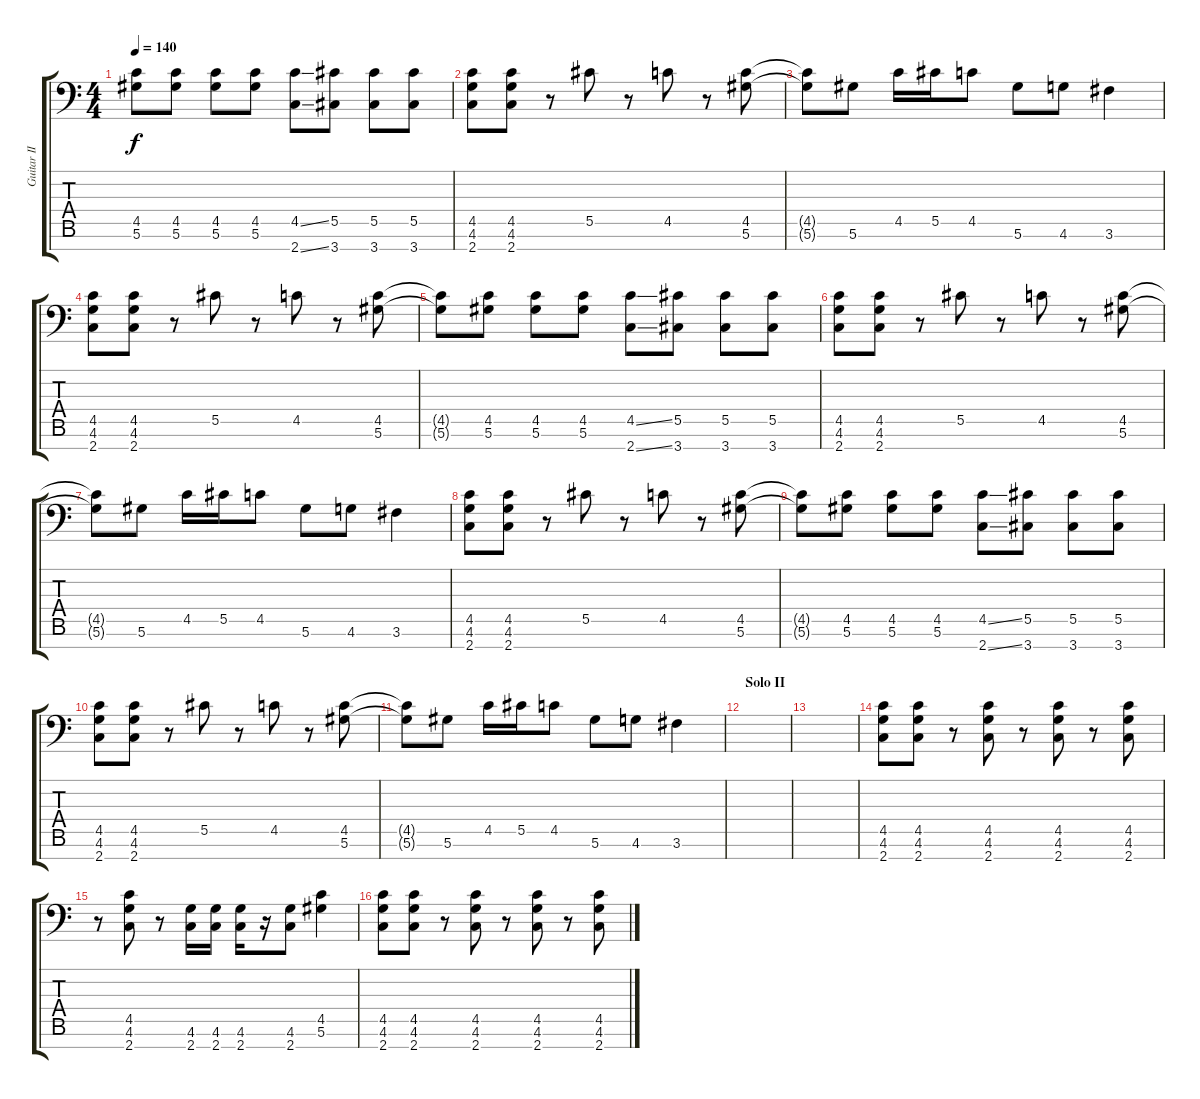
\track ("Guitar II" "Guitar II") {instrument distortionguitar}
\staff {score tabs}
\tuning (Eb4 Bb3 Gb3 Db3 Ab2 Eb2 Bb1) {hide}
\ts (4 4)
\tempo 140
\clef f4
\ks c
(4.5{t} 5.6{t}).8{dy f} (4.5 5.6).8 (4.5 5.6).8 (4.5 5.6).8 (4.5{ss} 2.7{ss}).8 (5.5 3.7).8 (5.5 3.7).8 (5.5 3.7).8 |
(4.5 4.6 2.7).8 (4.5 4.6 2.7).8 r.8 5.5.8 r.8 4.5.8 r.8 (4.5 5.6).8 |
(4.5{t} 5.6{t}).8 5.6.8 4.5.16 5.5.16 4.5.8 5.6.8 4.6.8 3.6.4 |
(4.5 4.6 2.7).8 (4.5 4.6 2.7).8 r.8 5.5.8 r.8 4.5.8 r.8 (4.5 5.6).8 |
(4.5{t} 5.6{t}).8 (4.5 5.6).8 (4.5 5.6).8 (4.5 5.6).8 (4.5{ss} 2.7{ss}).8 (5.5 3.7).8 (5.5 3.7).8 (5.5 3.7).8 |
(4.5 4.6 2.7).8 (4.5 4.6 2.7).8 r.8 5.5.8 r.8 4.5.8 r.8 (4.5 5.6).8 |
(4.5{t} 5.6{t}).8 5.6.8 4.5.16 5.5.16 4.5.8 5.6.8 4.6.8 3.6.4 |
(4.5 4.6 2.7).8 (4.5 4.6 2.7).8 r.8 5.5.8 r.8 4.5.8 r.8 (4.5 5.6).8 |
(4.5{t} 5.6{t}).8 (4.5 5.6).8 (4.5 5.6).8 (4.5 5.6).8 (4.5{ss} 2.7{ss}).8 (5.5 3.7).8 (5.5 3.7).8 (5.5 3.7).8 |
(4.5 4.6 2.7).8 (4.5 4.6 2.7).8 r.8 5.5.8 r.8 4.5.8 r.8 (4.5 5.6).8 |
(4.5{t} 5.6{t}).8 5.6.8 4.5.16 5.5.16 4.5.8 5.6.8 4.6.8 3.6.4 |
\section ("" "Solo II")
|
|
(4.5 4.6 2.7).8 (4.5 4.6 2.7).8 r.8 (4.5 4.6 2.7).8 r.8 (4.5 4.6 2.7).8 r.8 (4.5 4.6 2.7).8 |
r.8 (4.5 4.6 2.7).8 r.8 (4.6 2.7).16 (4.6 2.7).16 (4.6 2.7).16 r.16 (4.6 2.7).8 (4.5 5.6).4 |
(4.5 4.6 2.7).8 (4.5 4.6 2.7).8 r.8 (4.5 4.6 2.7).8 r.8 (4.5 4.6 2.7).8 r.8 (4.5 4.6 2.7).8
